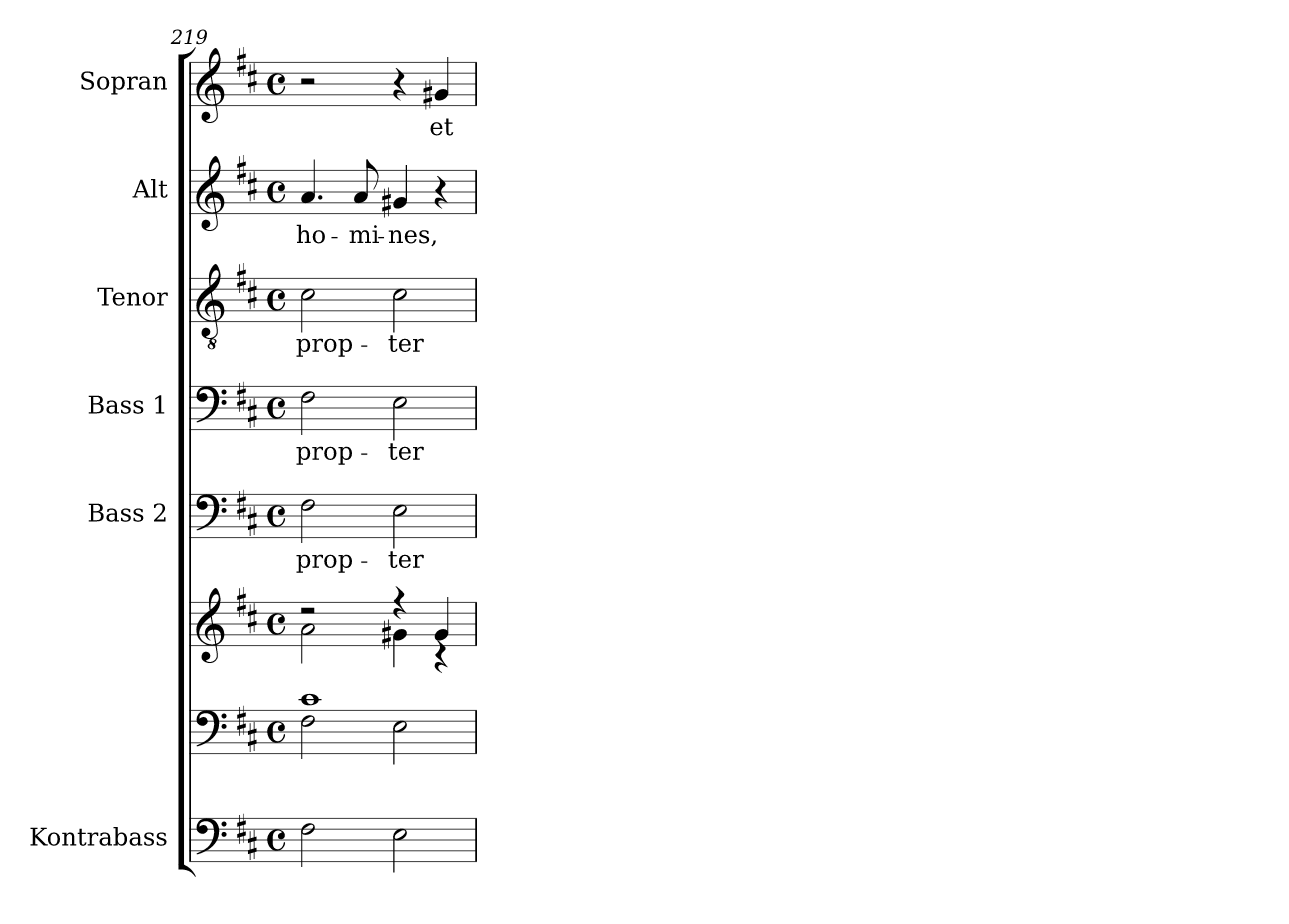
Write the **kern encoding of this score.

**kern	**kern	**kern	**kern	**text	**kern	**text	**kern	**text	**kern	**text	**kern	**text
*part7	*part6	*part6	*part5	*part5	*part4	*part4	*part3	*part3	*part2	*part2	*part1	*part1
*staff8	*staff7	*staff6	*staff5	*staff5	*staff4	*staff4	*staff3	*staff3	*staff2	*staff2	*staff1	*staff1
*I"Kontrabass	*	*	*I"Bass 2	*	*I"Bass 1	*	*I"Tenor	*	*I"Alt	*	*I"Sopran	*
*I'Kb.	*	*	*I'B. 2	*	*I'B. 1	*	*I'T.	*	*I'A.	*	*I'S.	*
*clefF4	*clefF4	*clefG2	*clefF4	*	*clefF4	*	*clefGv2	*	*clefG2	*	*clefG2	*
*ITrd7c12	*	*	*	*	*	*	*	*	*	*	*	*
*k[f#c#]	*k[f#c#]	*k[f#c#]	*k[f#c#]	*	*k[f#c#]	*	*k[f#c#]	*	*k[f#c#]	*	*k[f#c#]	*
*D:	*D:	*D:	*D:	*	*D:	*	*D:	*	*D:	*	*D:	*
*M4/4	*M4/4	*M4/4	*M4/4	*	*M4/4	*	*M4/4	*	*M4/4	*	*M4/4	*
*met(c)	*met(c)	*met(c)	*met(c)	*	*met(c)	*	*met(c)	*	*met(c)	*	*met(c)	*
=219	=219	=219	=219	=219	=219	=219	=219	=219	=219	=219	=219	=219
*	*^	*^	*	*	*	*	*	*	*	*	*	*
!	!	!	!	!	!	!LO:LY:b	!	!LO:LY:b	!	!LO:LY:b	!	!LO:LY:b	!	!
2FF#\	1c#	2F#\	2rdd	2a\	2F#\	prop-	2F#\	prop-	2c#\	prop-	4.a/	ho-	2r	.
!	!	!	!	!	!	!	!	!	!	!	!	!LO:LY:b	!	!
.	.	.	.	.	.	.	.	.	.	.	8a/	-mi-	.	.
!	!	!	!	!	!	!LO:LY:b	!	!LO:LY:b	!	!LO:LY:b	!	!LO:LY:b	!	!
2EE\	.	2E\	4ree	4g#X\	2E\	-ter	2E\	-ter	2c#\	-ter	4g#X/	-nes,	4r	.
!	!	!	!	!	!	!	!	!	!	!	!	!	!	!LO:LY:b
.	.	.	4g#/	4rB	.	.	.	.	.	.	4r	.	4g#X/	et
*	*v	*v	*	*	*	*	*	*	*	*	*	*	*	*
*	*	*v	*v	*	*	*	*	*	*	*	*	*	*
=	=	=	=	=	=	=	=	=	=	=	=	=
*-	*-	*-	*-	*-	*-	*-	*-	*-	*-	*-	*-	*-
